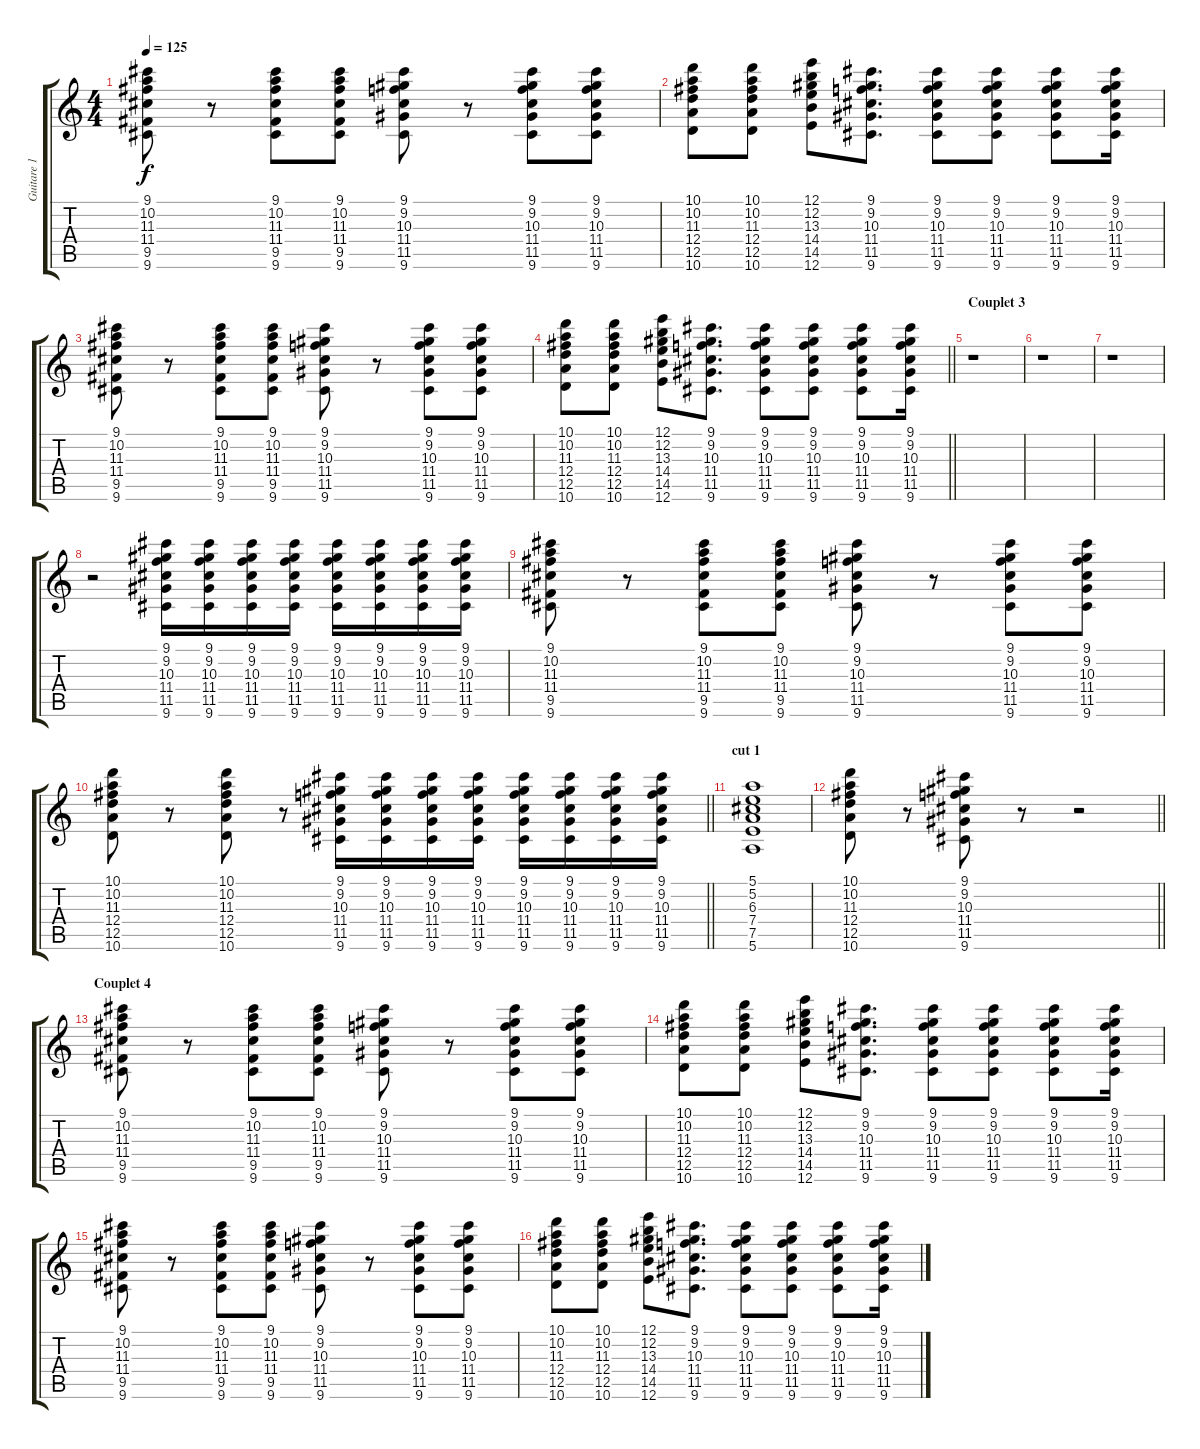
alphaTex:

\track ("Guitare 1" "Guitare 1") {instrument distortionguitar}
\staff {score tabs}
\tuning (E4 B3 G3 D3 A2 E2) {hide}
\ts (4 4)
\tempo 125
\clef g2
\ks c
(9.1 10.2 11.3 11.4 9.5 9.6).8{dy f} r.8 (9.1 10.2 11.3 11.4 9.5 9.6).8 (9.1 10.2 11.3 11.4 9.5 9.6).8 (9.1 9.2 10.3 11.4 11.5 9.6).8 r.8 (9.1 9.2 10.3 11.4 11.5 9.6).8 (9.1 9.2 10.3 11.4 11.5 9.6).8 |
(10.1 10.2 11.3 12.4 12.5 10.6).8 (10.1 10.2 11.3 12.4 12.5 10.6).8 (12.1 12.2 13.3 14.4 14.5 12.6).8 (9.1 9.2 10.3 11.4 11.5 9.6).8{d} (9.1 9.2 10.3 11.4 11.5 9.6).8 (9.1 9.2 10.3 11.4 11.5 9.6).8 (9.1 9.2 10.3 11.4 11.5 9.6).8 (9.1 9.2 10.3 11.4 11.5 9.6).16 |
(9.1 10.2 11.3 11.4 9.5 9.6).8 r.8 (9.1 10.2 11.3 11.4 9.5 9.6).8 (9.1 10.2 11.3 11.4 9.5 9.6).8 (9.1 9.2 10.3 11.4 11.5 9.6).8 r.8 (9.1 9.2 10.3 11.4 11.5 9.6).8 (9.1 9.2 10.3 11.4 11.5 9.6).8 |
\barLineRight lightlight
(10.1 10.2 11.3 12.4 12.5 10.6).8 (10.1 10.2 11.3 12.4 12.5 10.6).8 (12.1 12.2 13.3 14.4 14.5 12.6).8 (9.1 9.2 10.3 11.4 11.5 9.6).8{d} (9.1 9.2 10.3 11.4 11.5 9.6).8 (9.1 9.2 10.3 11.4 11.5 9.6).8 (9.1 9.2 10.3 11.4 11.5 9.6).8 (9.1 9.2 10.3 11.4 11.5 9.6).16 |
\section ("" "Couplet 3")
r.1 |
r.1 |
r.1 |
r.2 (9.1 9.2 10.3 11.4 11.5 9.6).16 (9.1 9.2 10.3 11.4 11.5 9.6).16 (9.1 9.2 10.3 11.4 11.5 9.6).16 (9.1 9.2 10.3 11.4 11.5 9.6).16 (9.1 9.2 10.3 11.4 11.5 9.6).16 (9.1 9.2 10.3 11.4 11.5 9.6).16 (9.1 9.2 10.3 11.4 11.5 9.6).16 (9.1 9.2 10.3 11.4 11.5 9.6).16 |
(9.1 10.2 11.3 11.4 9.5 9.6).8 r.8 (9.1 10.2 11.3 11.4 9.5 9.6).8 (9.1 10.2 11.3 11.4 9.5 9.6).8 (9.1 9.2 10.3 11.4 11.5 9.6).8 r.8 (9.1 9.2 10.3 11.4 11.5 9.6).8 (9.1 9.2 10.3 11.4 11.5 9.6).8 |
\barLineRight lightlight
(10.1 10.2 11.3 12.4 12.5 10.6).8 r.8 (10.1 10.2 11.3 12.4 12.5 10.6).8 r.8 (9.1 9.2 10.3 11.4 11.5 9.6).16 (9.1 9.2 10.3 11.4 11.5 9.6).16 (9.1 9.2 10.3 11.4 11.5 9.6).16 (9.1 9.2 10.3 11.4 11.5 9.6).16 (9.1 9.2 10.3 11.4 11.5 9.6).16 (9.1 9.2 10.3 11.4 11.5 9.6).16 (9.1 9.2 10.3 11.4 11.5 9.6).16 (9.1 9.2 10.3 11.4 11.5 9.6).16 |
\section ("" "cut 1")
(5.1 5.2 6.3 7.4 7.5 5.6).1 |
\barLineRight lightlight
(10.1 10.2 11.3 12.4 12.5 10.6).8 r.8 (9.1 9.2 10.3 11.4 11.5 9.6).8 r.8 r.2 |
\section ("" "Couplet 4")
(9.1 10.2 11.3 11.4 9.5 9.6).8 r.8 (9.1 10.2 11.3 11.4 9.5 9.6).8 (9.1 10.2 11.3 11.4 9.5 9.6).8 (9.1 9.2 10.3 11.4 11.5 9.6).8 r.8 (9.1 9.2 10.3 11.4 11.5 9.6).8 (9.1 9.2 10.3 11.4 11.5 9.6).8 |
(10.1 10.2 11.3 12.4 12.5 10.6).8 (10.1 10.2 11.3 12.4 12.5 10.6).8 (12.1 12.2 13.3 14.4 14.5 12.6).8 (9.1 9.2 10.3 11.4 11.5 9.6).8{d} (9.1 9.2 10.3 11.4 11.5 9.6).8 (9.1 9.2 10.3 11.4 11.5 9.6).8 (9.1 9.2 10.3 11.4 11.5 9.6).8 (9.1 9.2 10.3 11.4 11.5 9.6).16 |
(9.1 10.2 11.3 11.4 9.5 9.6).8 r.8 (9.1 10.2 11.3 11.4 9.5 9.6).8 (9.1 10.2 11.3 11.4 9.5 9.6).8 (9.1 9.2 10.3 11.4 11.5 9.6).8 r.8 (9.1 9.2 10.3 11.4 11.5 9.6).8 (9.1 9.2 10.3 11.4 11.5 9.6).8 |
(10.1 10.2 11.3 12.4 12.5 10.6).8 (10.1 10.2 11.3 12.4 12.5 10.6).8 (12.1 12.2 13.3 14.4 14.5 12.6).8 (9.1 9.2 10.3 11.4 11.5 9.6).8{d} (9.1 9.2 10.3 11.4 11.5 9.6).8 (9.1 9.2 10.3 11.4 11.5 9.6).8 (9.1 9.2 10.3 11.4 11.5 9.6).8 (9.1 9.2 10.3 11.4 11.5 9.6).16
